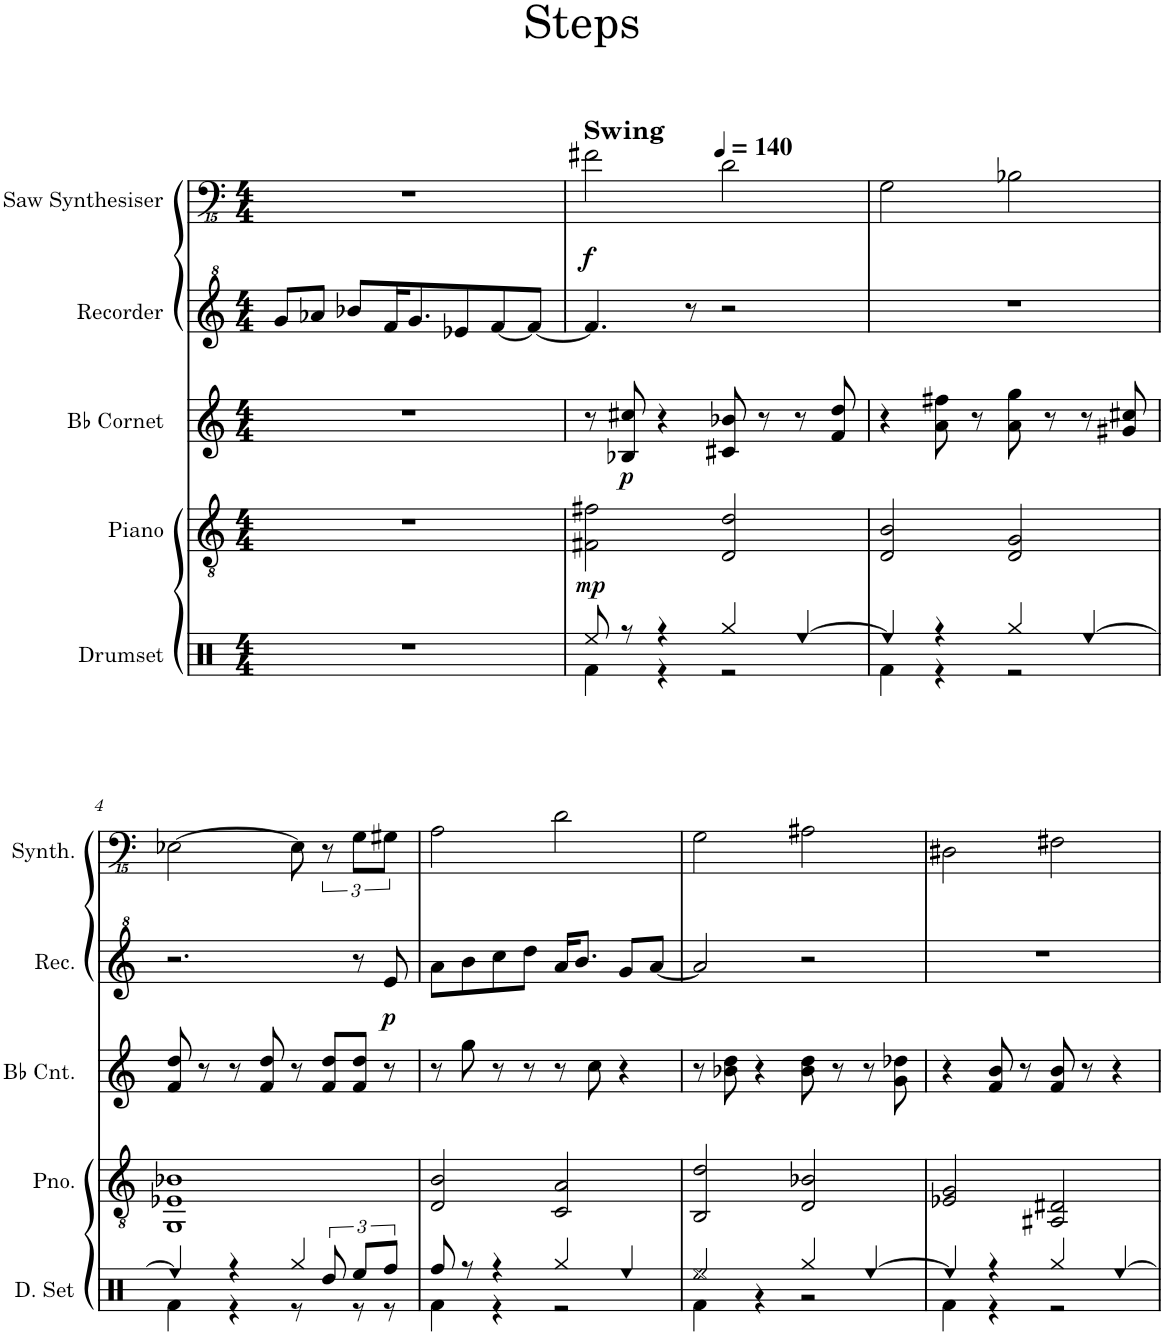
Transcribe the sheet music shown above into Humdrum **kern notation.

**kern	**kern	**dynam	**kern	**dynam	**kern	**dynam	**kern	**dynam
*part5	*part4	*part4	*part3	*part3	*part2	*part2	*part1	*part1
*staff5	*staff4	*staff4	*staff3	*staff3	*staff2	*staff2	*staff1	*staff1
*I"Drumset	*I"Piano	*	*I"Bb Cornet	*	*I"Recorder	*	*I"Saw Synthesiser	*
*I'D. Set	*I'Pno.	*	*I'Bb Cnt.	*	*I'Rec.	*	*I'Synth.	*
*clefX	*clefGv2	*	*clefG2	*	*clefG^2	*	*clefFvv4	*
*	*	*	*ITrd1c2	*	*	*	*	*
*k[]	*k[]	*	*k[]	*	*k[]	*	*k[]	*
*M4/4	*M4/4	*	*M4/4	*	*M4/4	*	*M4/4	*
=1	=1	=1	=1	=1	=1	=1	=1	=1
1r	1r	.	1r	.	8gg/L	.	1r	.
.	.	.	.	.	8aa-X/J	.	.	.
.	.	.	.	.	8bb-X/L	.	.	.
.	.	.	.	.	16ff/K	.	.	.
.	.	.	.	.	8.gg/	.	.	.
.	.	.	.	.	8ee-X/	.	.	.
.	.	.	.	.	[8ff/	.	.	.
.	.	.	.	.	8ff/J_	.	.	.
=2	=2	=2	=2	=2	=2	=2	=2	=2
*	*	*	*	*	*	*	*MM140	*
*^	*	*	*	*	*	*	*	*
!	!	!	!	!	!	!	!	!LO:TX:a:B:t=Swing	!
!	!	!	!LO:DY:b	!	!	!	!	!	!LO:DY:b
8Ree/	4Rf\	2F#X\ 2f#X\	mp	8r	.	4.ff/]	.	2FF#X\	f
!	!	!	!	!	!LO:DY:b	!	!	!	!
8r	.	.	.	8B-X/ 8cc#X/	p	.	.	.	.
4r	4r	.	.	4r	.	.	.	.	.
.	.	.	.	.	.	8r	.	.	.
4Rgg/	2r	2D/ 2d/	.	8c#X/ 8b-X/	.	2r	.	2DD\	.
.	.	.	.	8r	.	.	.	.	.
[4Ree/	.	.	.	8r	.	.	.	.	.
.	.	.	.	8f/ 8dd/	.	.	.	.	.
=3	=3	=3	=3	=3	=3	=3	=3	=3	=3
4Ree/]	4Rf\	2D/ 2B/	.	4r	.	1r	.	2GGG\	.
4r	4r	.	.	8a\ 8ff#X\	.	.	.	.	.
.	.	.	.	8r	.	.	.	.	.
4Rgg/	2r	2D/ 2G/	.	8a\ 8gg\	.	.	.	2BBB-X\	.
.	.	.	.	8r	.	.	.	.	.
[4Ree/	.	.	.	8r	.	.	.	.	.
.	.	.	.	8g#X/ 8cc#X/	.	.	.	.	.
!!LO:LB:g=z
=4	=4	=4	=4	=4	=4	=4	=4	=4	=4
4Ree/]	4Rf\	1GG 1E-X 1B-X	.	8f/ 8dd/	.	2.r	.	[2EEE-X\	.
.	.	.	.	8r	.	.	.	.	.
4r	4r	.	.	8r	.	.	.	.	.
.	.	.	.	8f/ 8dd/	.	.	.	.	.
4Rgg/	8r	.	.	8r	.	.	.	8EEE-\]	.
.	8Rdd/	.	.	8f/ 8dd/L	.	.	.	8r	.
8Ree/L	8r	.	.	8f/ 8dd/J	.	8r	.	8GGG\L	.
!	!	!	!	!	!	!	!LO:DY:b	!	!
8Rff/J	8r	.	.	8r	.	8ee/	p	8GGG#X\J	.
=5	=5	=5	=5	=5	=5	=5	=5	=5	=5
8Rff/	4Rf\	2D/ 2B/	.	8r	.	8aa\L	.	2AAA\	.
8r	.	.	.	8gg\	.	8bb\	.	.	.
4r	4r	.	.	8r	.	8ccc\	.	.	.
.	.	.	.	8r	.	8ddd\J	.	.	.
4Rgg/	2r	2C/ 2A/	.	8r	.	16aa/KL	.	2DD\	.
.	.	.	.	.	.	8.bb/J	.	.	.
.	.	.	.	8cc\	.	.	.	.	.
4Ree/	.	.	.	4r	.	8gg/L	.	.	.
.	.	.	.	.	.	[8aa/J	.	.	.
=6	=6	=6	=6	=6	=6	=6	=6	=6	=6
2Ree/	4Rf\	2BB/ 2d/	.	8r	.	2aa/]	.	2GGG\	.
.	.	.	.	8b-X\ 8dd\	.	.	.	.	.
.	4r	.	.	4r	.	.	.	.	.
4Rgg/	2r	2D/ 2B-X/	.	8b-\ 8dd\	.	2r	.	2AAA#X\	.
.	.	.	.	8r	.	.	.	.	.
[4Ree/	.	.	.	8r	.	.	.	.	.
.	.	.	.	8g\ 8dd-X\	.	.	.	.	.
=7	=7	=7	=7	=7	=7	=7	=7	=7	=7
4Ree/]	4Rf\	2E-X/ 2G/	.	4r	.	1r	.	2DDD#X\	.
4r	4r	.	.	8f/ 8b/	.	.	.	.	.
.	.	.	.	8r	.	.	.	.	.
4Rgg/	2r	2AA#X/ 2D#X/	.	8f/ 8b/	.	.	.	2FFF#X\	.
.	.	.	.	8r	.	.	.	.	.
[4Ree/	.	.	.	4r	.	.	.	.	.
*v	*v	*	*	*	*	*	*	*	*
=	=	=	=	=	=	=	=	=
*-	*-	*-	*-	*-	*-	*-	*-	*-
